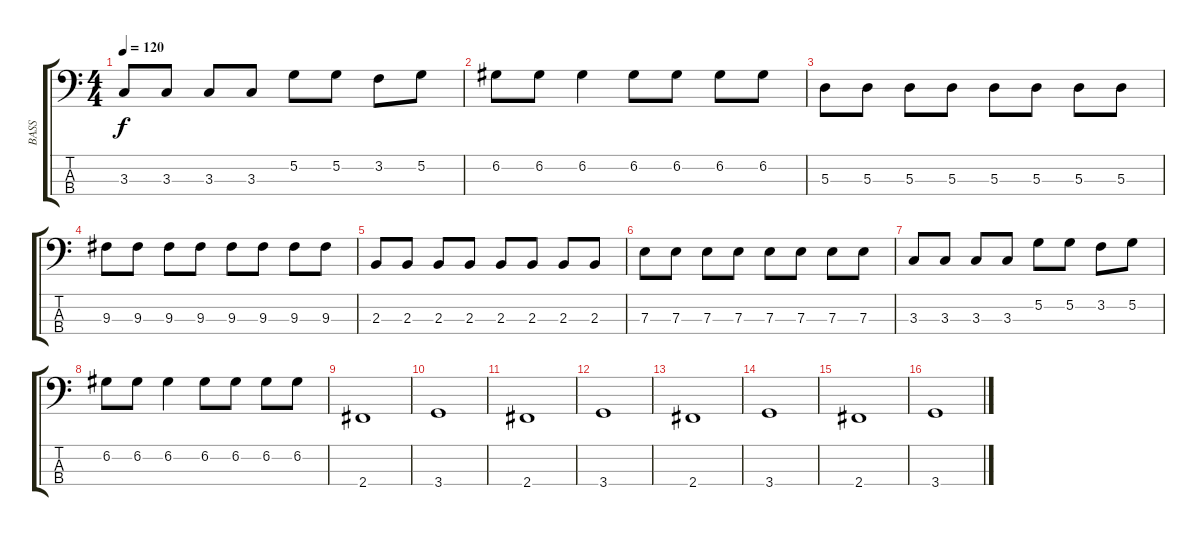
\track ("BASS" "BASS") {instrument electricbasspick}
\staff {score tabs}
\tuning (G2 D2 A1 E1) {hide}
\ts (4 4)
\tempo 120
\clef f4
\ks c
3.3.8{dy f} 3.3.8 3.3.8 3.3.8 5.2.8 5.2.8 3.2.8 5.2.8 |
6.2.8 6.2.8 6.2.4 6.2.8 6.2.8 6.2.8 6.2.8 |
5.3.8 5.3.8 5.3.8 5.3.8 5.3.8 5.3.8 5.3.8 5.3.8 |
9.3.8 9.3.8 9.3.8 9.3.8 9.3.8 9.3.8 9.3.8 9.3.8 |
2.3.8 2.3.8 2.3.8 2.3.8 2.3.8 2.3.8 2.3.8 2.3.8 |
7.3.8 7.3.8 7.3.8 7.3.8 7.3.8 7.3.8 7.3.8 7.3.8 |
3.3.8 3.3.8 3.3.8 3.3.8 5.2.8 5.2.8 3.2.8 5.2.8 |
6.2.8 6.2.8 6.2.4 6.2.8 6.2.8 6.2.8 6.2.8 |
2.4.1 |
3.4.1 |
2.4.1 |
3.4.1 |
2.4.1 |
3.4.1 |
2.4.1 |
3.4.1
